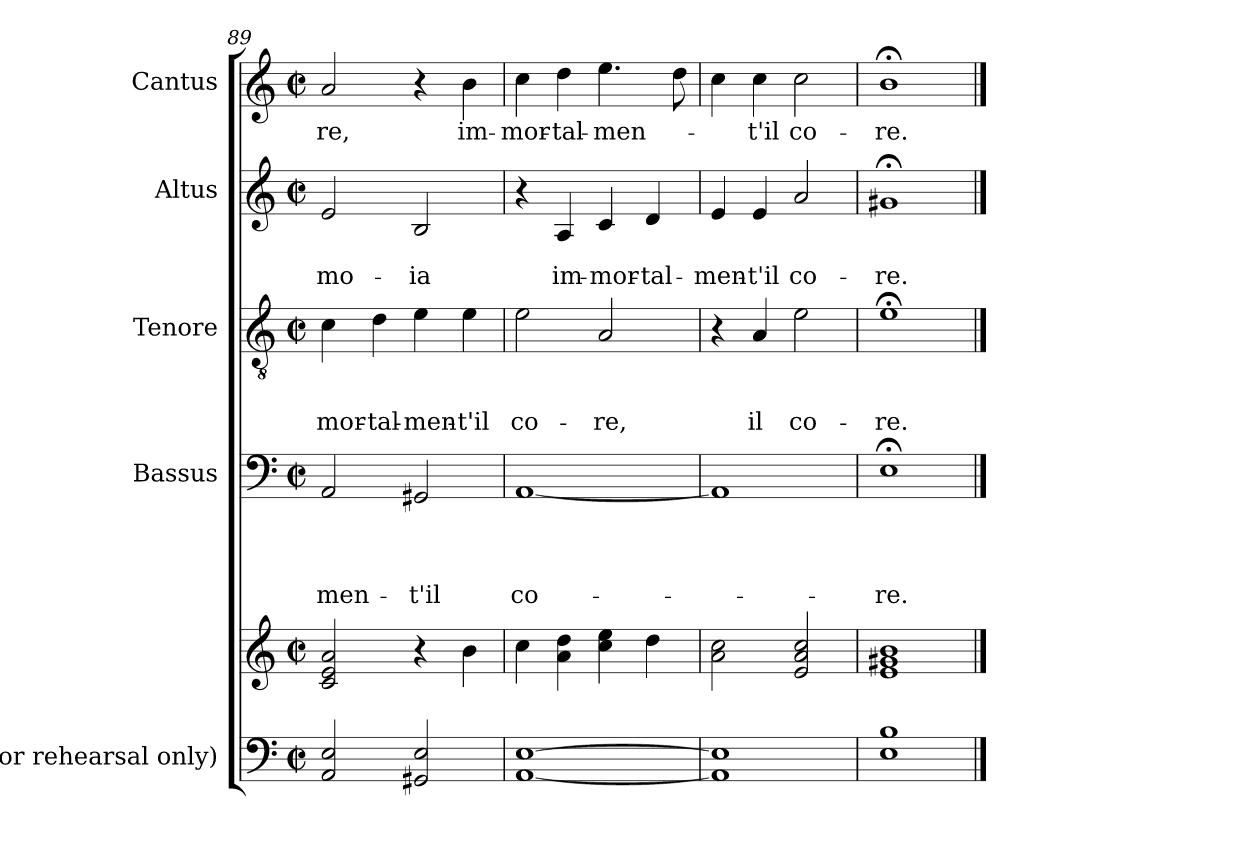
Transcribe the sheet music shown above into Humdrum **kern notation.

**kern	**kern	**kern	**text	**text	**text	**text	**kern	**text	**text	**text	**kern	**text	**text	**kern	**text
*part5	*part5	*part4	*part4	*part4	*part4	*part4	*part3	*part3	*part3	*part3	*part2	*part2	*part2	*part1	*part1
*staff6	*staff5	*staff4	*staff4	*staff4	*staff4	*staff4	*staff3	*staff3	*staff3	*staff3	*staff2	*staff2	*staff2	*staff1	*staff1
*I"(for rehearsal only)	*	*I"Bassus	*	*	*	*	*I"Tenore	*	*	*	*I"Altus	*	*	*I"Cantus	*
*	*	*I'Bassus	*	*	*	*	*I'Tenore	*	*	*	*I'Altus	*	*	*I'Cantus	*
*clefF4	*clefG2	*clefF4	*	*	*	*	*clefGv2	*	*	*	*clefG2	*	*	*clefG2	*
*k[]	*k[]	*k[]	*	*	*	*	*k[]	*	*	*	*k[]	*	*	*k[]	*
*C:	*C:	*C:	*	*	*	*	*C:	*	*	*	*C:	*	*	*C:	*
*M2/2	*M2/2	*M2/2	*	*	*	*	*M2/2	*	*	*	*M2/2	*	*	*M2/2	*
*met(c|)	*met(c|)	*met(c|)	*	*	*	*	*met(c|)	*	*	*	*met(c|)	*	*	*met(c|)	*
=89	=89	=89	=89	=89	=89	=89	=89	=89	=89	=89	=89	=89	=89	=89	=89
!	!	!	!	!	!	!LO:LY:b	!	!	!	!LO:LY:b	!	!	!LO:LY:b	!	!LO:LY:b
2AA/ 2E/	2c/ 2e/ 2a/	2AA/	.	.	.	-men-	4c\	.	.	-mor-	2e/	.	mo-	2a/	-re,
!	!	!	!	!	!	!	!	!	!	!LO:LY:b	!	!	!	!	!
.	.	.	.	.	.	.	4d\	.	.	-tal-	.	.	.	.	.
!	!	!	!	!	!	!LO:LY:b	!	!	!	!LO:LY:b	!	!	!LO:LY:b	!	!
2GG#X/ 2E/	4r	2GG#X/	.	.	.	-t'il	4e\	.	.	-men-	2B/	.	-ia	4r	.
!	!	!	!	!	!	!	!	!	!	!LO:LY:b	!	!	!	!	!LO:LY:b
.	4b\	.	.	.	.	.	4e\	.	.	-t'il	.	.	.	4b\	im-
=90	=90	=90	=90	=90	=90	=90	=90	=90	=90	=90	=90	=90	=90	=90	=90
!	!	!	!	!	!	!LO:LY:b	!	!	!	!LO:LY:b	!	!	!	!	!LO:LY:b
[<1AA [>1E	4cc\	[<1AA	.	.	.	co-	2e\	.	.	co-	4r	.	.	4cc\	-mor-
!	!	!	!	!	!	!	!	!	!	!	!	!	!LO:LY:b	!	!LO:LY:b
.	4a\ 4dd\	.	.	.	.	.	.	.	.	.	4A/	.	im-	4dd\	-tal-
!	!	!	!	!	!	!	!	!	!	!LO:LY:b	!	!	!LO:LY:b	!	!LO:LY:b
.	4cc\ 4ee\	.	.	.	.	.	2A/	.	.	-re,	4c/	.	-mor-	4.ee\	-men-
!	!	!	!	!	!	!	!	!	!	!	!	!	!LO:LY:b	!	!
.	4dd\	.	.	.	.	.	.	.	.	.	4d/	.	-tal-	.	.
.	.	.	.	.	.	.	.	.	.	.	.	.	.	8dd\	.
=91	=91	=91	=91	=91	=91	=91	=91	=91	=91	=91	=91	=91	=91	=91	=91
!	!	!	!	!	!	!	!	!	!	!	!	!	!LO:LY:b	!	!
1AA] 1E]	2a\ 2cc\	1AA]	.	.	.	.	4r	.	.	.	4e/	.	-men-	4cc\	.
!	!	!	!	!	!	!	!	!	!	!LO:LY:b	!	!	!LO:LY:b	!	!LO:LY:b
.	.	.	.	.	.	.	4A/	.	.	il	4e/	.	-t'il	4cc\	-t'il
!	!	!	!	!	!	!	!	!	!	!LO:LY:b	!	!	!LO:LY:b	!	!LO:LY:b
.	2e/ 2a/ 2cc/	.	.	.	.	.	2e\	.	.	co-	2a/	.	co-	2cc\	co-
=92	=92	=92	=92	=92	=92	=92	=92	=92	=92	=92	=92	=92	=92	=92	=92
!	!	!	!	!	!	!LO:LY:b	!	!	!	!LO:LY:b	!	!	!LO:LY:b	!	!LO:LY:b
1E 1B	1e 1g#X 1b	1E;<	.	.	.	-re.	1e;<	.	.	-re.	1g#X;	.	-re.	1b;<	-re.
==	==	==	==	==	==	==	==	==	==	==	==	==	==	==	==
*-	*-	*-	*-	*-	*-	*-	*-	*-	*-	*-	*-	*-	*-	*-	*-
